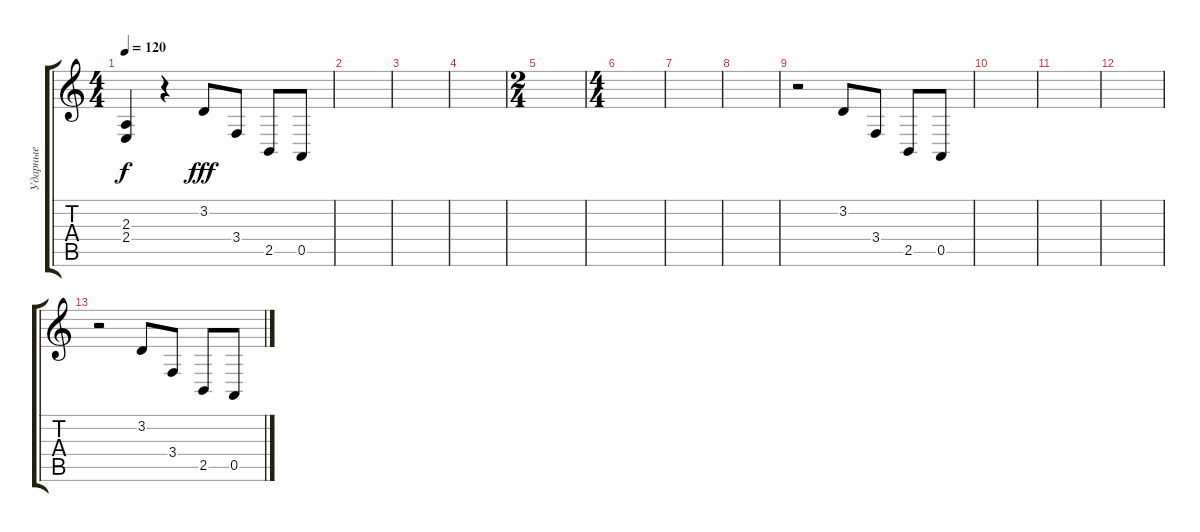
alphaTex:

\track ("Ударные" "Ударные") {instrument melodictom}
\staff {score tabs}
\tuning (E4 B3 G3 D3 A2 E2) {hide}
\ts (4 4)
\tempo 120
\clef g2
\ks c
(2.3 2.4).4{dy f volume 12 instrument reversecymbal} r.4 3.2.8{dy fff instrument melodictom} 3.4.8 2.5.8 0.5.8 |
|
|
|
\ts (2 4)
|
\ts (4 4)
|
|
|
r.2 3.2.8{instrument melodictom} 3.4.8 2.5.8 0.5.8 |
|
|
|
r.2 3.2.8{instrument melodictom} 3.4.8 2.5.8 0.5.8
